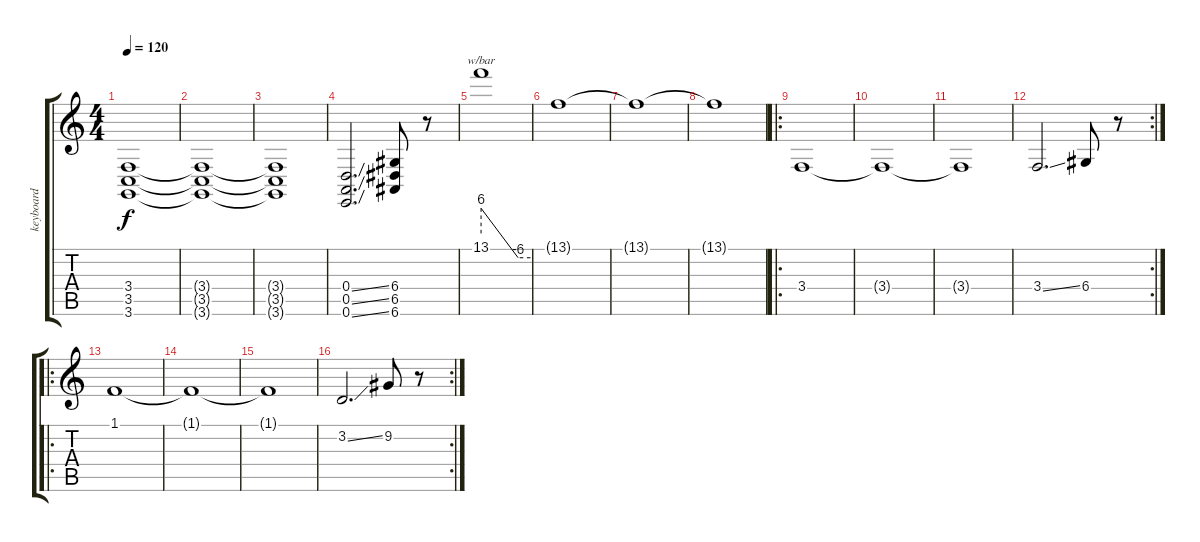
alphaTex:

\track ("keyboard " "keyboard ") {instrument helicopter}
\staff {score tabs}
\tuning (E4 B3 G3 D3 A2 E2) {hide}
\ts (4 4)
\tempo 120
\clef g2
\ks c
(3.4 3.5 3.6).1{dy f} |
(3.4{t} 3.5{t} 3.6{t}).1 |
(3.4{t} 3.5{t} 3.6{t}).1 |
(0.4{ss} 0.5{ss} 0.6{ss}).2{d} (6.4 6.5 6.6).8 r.8 |
13.1.1{tbe (custom default 0 24 45 -24 60 -24)} |
13.1{t}.1 |
13.1{t}.1 |
13.1{t}.1 |
\ro
3.4.1 |
3.4{t}.1 |
3.4{t}.1 |
\rc 2
3.4{ss}.2{d} 6.4.8 r.8 |
\ro
1.1.1 |
1.1{t}.1 |
1.1{t}.1 |
\rc 2
3.2{ss}.2{d} 9.2.8 r.8
